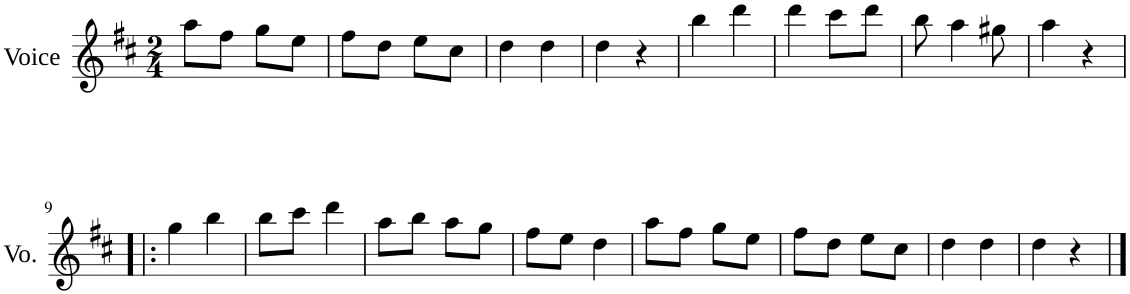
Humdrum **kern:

**kern
*part1
*staff1
*I"Voice
*I'Vo.
*clefG2
*k[f#c#]
*M2/4
=1
8aa\L
8ff#\J
8gg\L
8ee\J
=2
8ff#\L
8dd\J
8ee\L
8cc#\J
=3
4dd\
4dd\
=4
4dd\
4r
=5
4bb\
4ddd\
=6
4ddd\
8ccc#\L
8ddd\J
=7
8bb\
4aa\
8gg#X\
=8
4aa\
4r
!!LO:LB:g=z
=9!|:
4gg\
4bb\
=10
8bb\L
8ccc#\J
4ddd\
=11
8aa\L
8bb\J
8aa\L
8gg\J
=12
8ff#\L
8ee\J
4dd\
=13
8aa\L
8ff#\J
8gg\L
8ee\J
=14
8ff#\L
8dd\J
8ee\L
8cc#\J
=15
4dd\
4dd\
=16
4dd\
4r
==
*-
